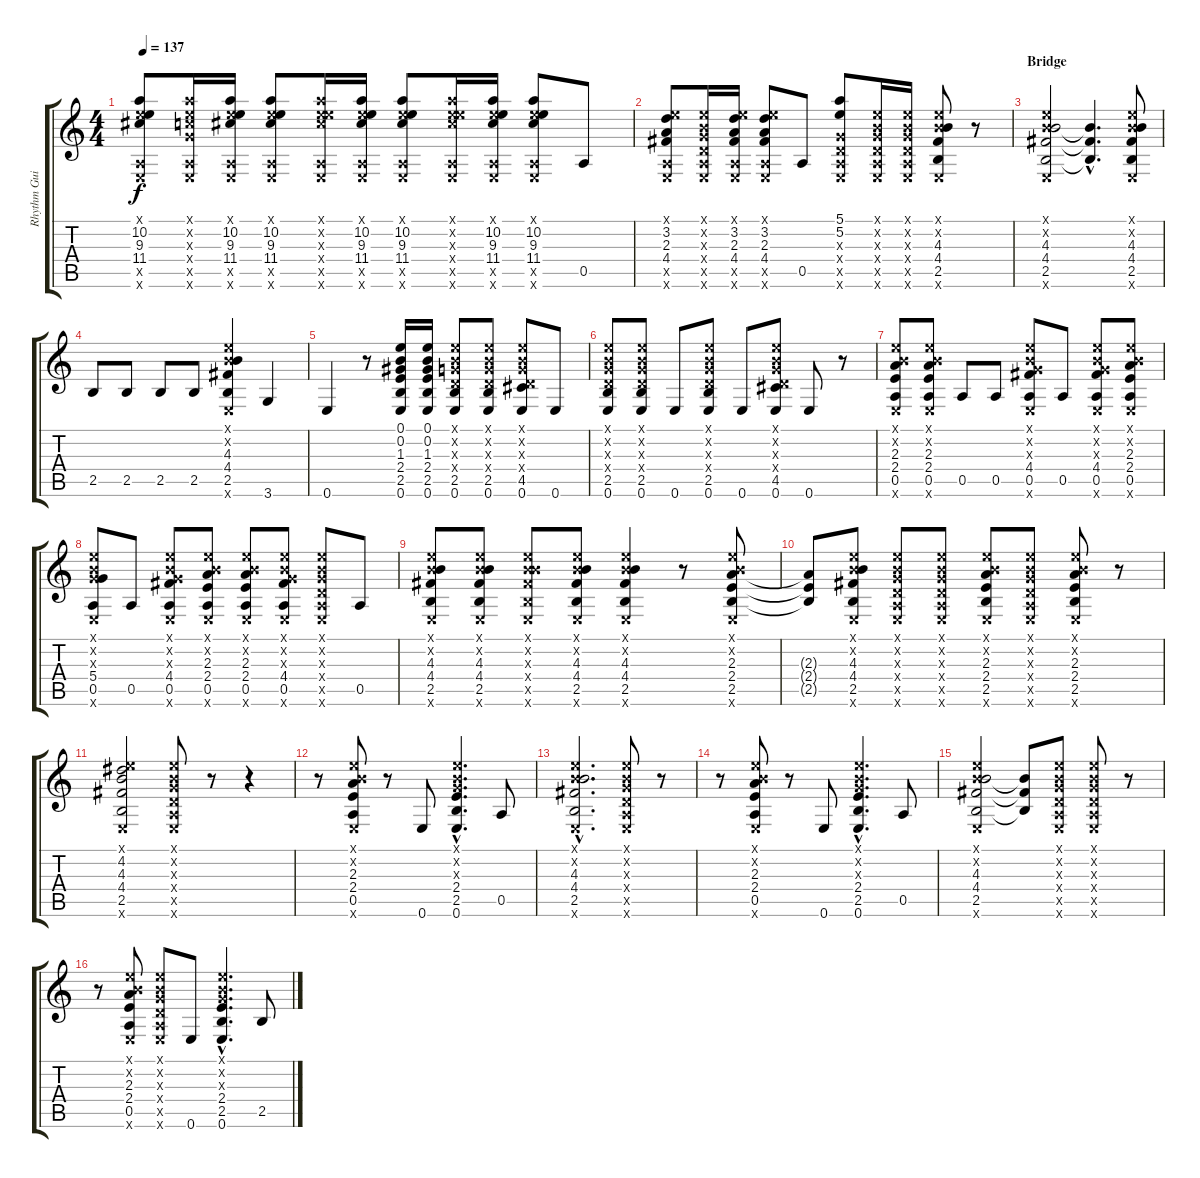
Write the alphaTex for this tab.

\track ("Rhythm Guitar" "Rhythm Gui") {instrument acousticguitarsteel}
\staff {score tabs}
\tuning (E4 B3 G3 D3 A2 E2) {hide}
\ts (4 4)
\tempo 137
\clef g2
\ks c
(0.1{x} 10.2 9.3 11.4 0.5{x} 0.6{x}).8{dy f} (5.1{x} 5.2{x} 5.3{x} 5.4{x} 0.5{x} 0.6{x}).16 (0.1{x} 10.2 9.3 11.4 0.5{x} 0.6{x}).16 (0.1{x} 10.2 9.3 11.4 0.5{x} 0.6{x}).8 (0.1{x} 10.2{x} 9.3{x} 11.4{x} 0.5{x} 0.6{x}).16 (0.1{x} 10.2 9.3 11.4 0.5{x} 0.6{x}).16 (0.1{x} 10.2 9.3 11.4 0.5{x} 0.6{x}).8 (0.1{x} 10.2{x} 9.3{x} 11.4{x} 0.5{x} 0.6{x}).16 (0.1{x} 10.2 9.3 11.4 0.5{x} 0.6{x}).16 (0.1{x} 10.2 9.3 11.4 0.5{x} 0.6{x}).8 0.5.8 |
(0.1{x} 3.2 2.3 4.4 0.5{x} 0.6{x}).8 (0.1{x} 0.2{x} 0.3{x} 0.4{x} 0.5{x} 0.6{x}).16 (0.1{x} 3.2 2.3 4.4 0.5{x} 0.6{x}).16 (0.1{x} 3.2 2.3 4.4 0.5{x} 0.6{x}).8 0.5.8 (5.1 5.2 0.3{x} 0.4{x} 0.5{x} 0.6{x}).8 (0.1{x} 0.2{x} 0.3{x} 0.4{x} 0.5{x} 0.6{x}).16 (0.1{x} 0.2{x} 0.3{x} 0.4{x} 0.5{x} 0.6{x}).16 (0.1{x} 0.2{x} 4.3 4.4 2.5 0.6{x}).8 r.8 |
\section ("" "Bridge")
(0.1{x} 0.2{x} 4.3 4.4 2.5 0.6{x}).2 (4.3{hac t} 4.4{hac t} 2.5{hac t}).4{d} (0.1{x} 0.2{x} 4.3 4.4 2.5 0.6{x}).8 |
2.5.8 2.5.8 2.5.8 2.5.8 (0.1{x} 0.2{x} 4.3 4.4 2.5 0.6{x}).4 3.6.4 |
0.6.4 r.8 (0.1 0.2 1.3 2.4 2.5 0.6).16 (0.1 0.2 1.3 2.4 2.5 0.6).16 (0.1{x} 0.2{x} 0.3{x} 0.4{x} 2.5 0.6).8 (0.1{x} 0.2{x} 0.3{x} 0.4{x} 2.5 0.6).8 (0.1{x} 0.2{x} 0.3{x} 0.4{x} 4.5 0.6).8 0.6.8 |
(0.1{x} 0.2{x} 0.3{x} 0.4{x} 2.5 0.6).8 (0.1{x} 0.2{x} 0.3{x} 0.4{x} 2.5 0.6).8 0.6.8 (0.1{x} 0.2{x} 0.3{x} 0.4{x} 2.5 0.6).8 0.6.8 (0.1{x} 0.2{x} 0.3{x} 0.4{x} 4.5 0.6).8 0.6.8 r.8 |
(0.1{x} 0.2{x} 2.3 2.4 0.5 0.6{x}).8 (0.1{x} 0.2{x} 2.3 2.4 0.5 0.6{x}).8 0.5.8 0.5.8 (0.1{x} 0.2{x} 0.3{x} 4.4 0.5 0.6{x}).8 0.5.8 (0.1{x} 0.2{x} 0.3{x} 4.4 0.5 0.6{x}).8 (0.1{x} 0.2{x} 2.3 2.4 0.5 0.6{x}).8 |
(0.1{x} 0.2{x} 0.3{x} 5.4 0.5 0.6{x}).8 0.5.8 (0.1{x} 0.2{x} 0.3{x} 4.4 0.5 0.6{x}).8 (0.1{x} 0.2{x} 2.3 2.4 0.5 0.6{x}).8 (0.1{x} 0.2{x} 2.3 2.4 0.5 0.6{x}).8 (0.1{x} 0.2{x} 0.3{x} 4.4 0.5 0.6{x}).8 (0.1{x} 0.2{x} 0.3{x} 0.4{x} 0.5{x} 0.6{x}).8 0.5.8 |
(0.1{x} 0.2{x} 4.3 4.4 2.5 0.6{x}).8 (0.1{x} 0.2{x} 4.3 4.4 2.5 0.6{x}).8 (0.1{x} 0.2{x} 4.3{x} 4.4{x} 2.5{x} 0.6{x}).8 (0.1{x} 0.2{x} 4.3 4.4 2.5 0.6{x}).8 (0.1{x} 0.2{x} 4.3 4.4 2.5 0.6{x}).4 r.8 (0.1{x} 0.2{x} 2.3 2.4 2.5 0.6{x}).8 |
(2.3{t} 2.4{t} 2.5{t}).8 (0.1{x} 0.2{x} 4.3 4.4 2.5 0.6{x}).8 (0.1{x} 0.2{x} 0.3{x} 0.4{x} 0.5{x} 0.6{x}).8 (0.1{x} 0.2{x} 0.3{x} 0.4{x} 0.5{x} 0.6{x}).8 (0.1{x} 0.2{x} 2.3 2.4 2.5 0.6{x}).8 (0.1{x} 0.2{x} 0.3{x} 0.4{x} 0.5{x} 0.6{x}).8 (0.1{x} 0.2{x} 2.3 2.4 2.5 0.6{x}).8 r.8 |
(0.1{x} 4.2 4.3 4.4 2.5 0.6{x}).2 (0.1{x} 0.2{x} 0.3{x} 0.4{x} 0.5{x} 0.6{x}).8 r.8 r.4 |
r.8 (0.1{x} 0.2{x} 2.3 2.4 0.5 0.6{x}).8 r.8 0.6.8 (0.1{hac x} 0.2{hac x} 0.3{hac x} 2.4{hac} 2.5{hac} 0.6{hac}).4{d} 0.5.8 |
(0.1{hac x} 0.2{hac x} 4.3{hac} 4.4{hac} 2.5{hac} 0.6{hac x}).2{d} (0.1{x} 0.2{x} 0.3{x} 0.4{x} 0.5{x} 0.6{x}).8 r.8 |
r.8 (0.1{x} 0.2{x} 2.3 2.4 0.5 0.6{x}).8 r.8 0.6.8 (0.1{hac x} 0.2{hac x} 0.3{hac x} 2.4{hac} 2.5{hac} 0.6{hac}).4{d} 0.5.8 |
(0.1{x} 0.2{x} 4.3 4.4 2.5 0.6{x}).2 (4.3{t} 4.4{t} 2.5{t}).8 (0.1{x} 0.2{x} 0.3{x} 0.4{x} 0.5{x} 0.6{x}).8 (0.1{x} 0.2{x} 0.3{x} 0.4{x} 0.5{x} 0.6{x}).8 r.8 |
r.8 (0.1{x} 0.2{x} 2.3 2.4 0.5 0.6{x}).8 (0.1{x} 0.2{x} 0.3{x} 0.4{x} 0.5{x} 0.6{x}).8 0.6.8 (0.1{hac x} 0.2{hac x} 0.3{hac x} 2.4{hac} 2.5{hac} 0.6{hac}).4{d} 2.5.8
